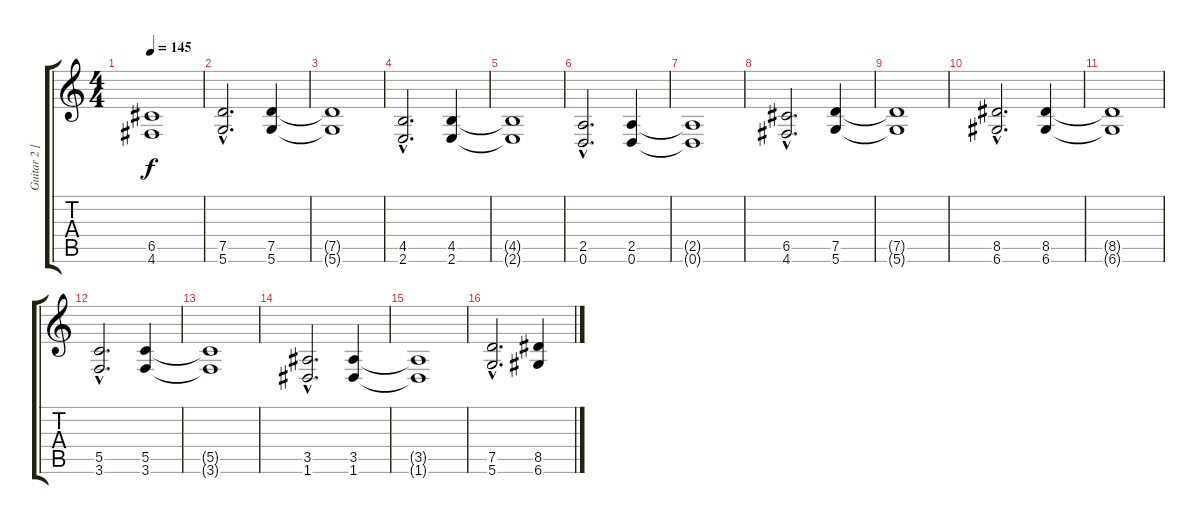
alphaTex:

\track ("Guitar 2 [Rhythm]" "Guitar 2 [") {instrument distortionguitar}
\staff {score tabs}
\tuning (D4 A3 F3 C3 G2 D2) {hide}
\ts (4 4)
\tempo 145
\clef g2
\ks c
(6.5{t} 4.6{t}).1{dy f} |
(7.5{hac} 5.6{hac}).2{d} (7.5 5.6).4 |
(7.5{t} 5.6{t}).1 |
(4.5{hac} 2.6{hac}).2{d} (4.5 2.6).4 |
(4.5{t} 2.6{t}).1 |
(2.5{hac} 0.6{hac}).2{d} (2.5 0.6).4 |
(2.5{t} 0.6{t}).1 |
(6.5{hac} 4.6{hac}).2{d} (7.5 5.6).4 |
(7.5{t} 5.6{t}).1 |
(8.5{hac} 6.6{hac}).2{d} (8.5 6.6).4 |
(8.5{t} 6.6{t}).1 |
(5.5{hac} 3.6{hac}).2{d} (5.5 3.6).4 |
(5.5{t} 3.6{t}).1 |
(3.5{hac} 1.6{hac}).2{d} (3.5 1.6).4 |
(3.5{t} 1.6{t}).1 |
(7.5{hac} 5.6{hac}).2{d} (8.5 6.6).4
